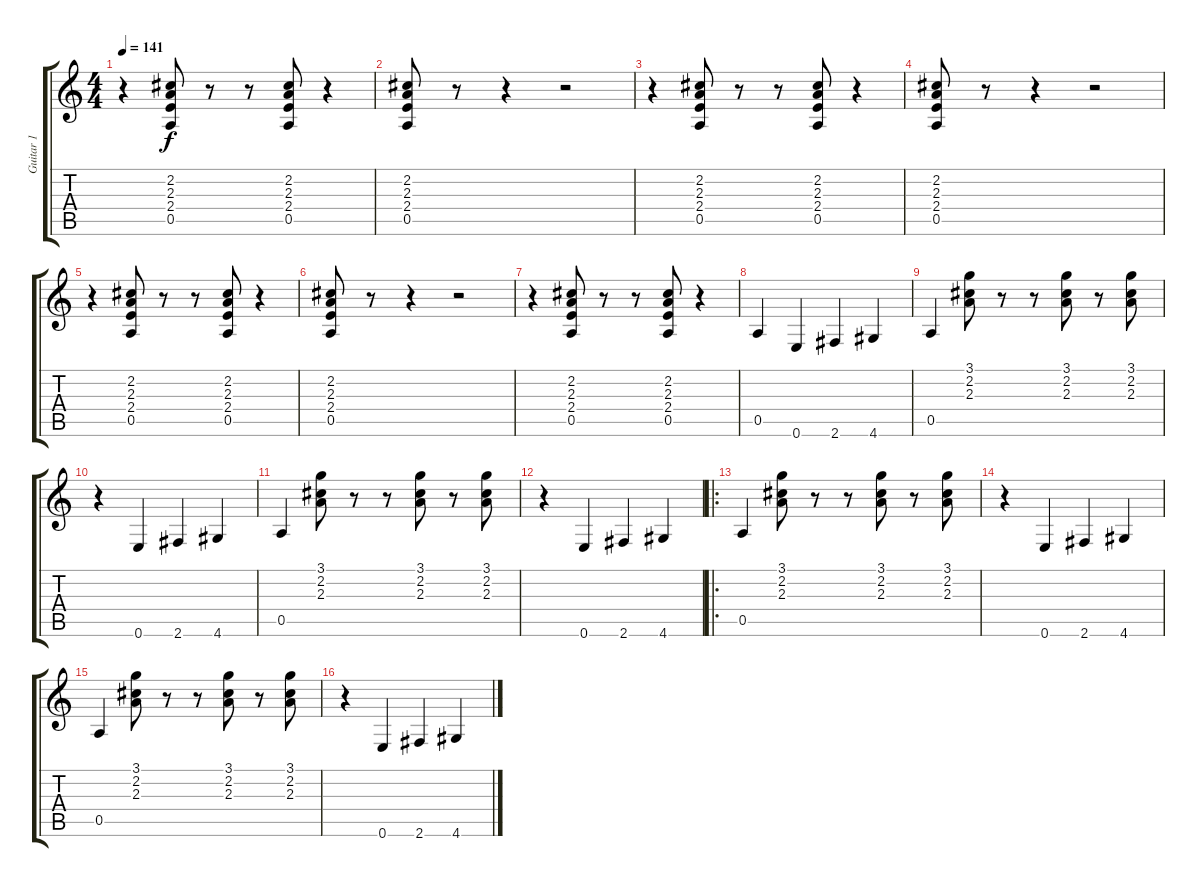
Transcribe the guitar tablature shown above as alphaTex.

\track ("Guitar 1" "Guitar 1") {instrument overdrivenguitar}
\staff {score tabs}
\tuning (E4 B3 G3 D3 A2 E2) {hide}
\ts (4 4)
\tempo 141
\clef g2
\ks c
r.4{dy f instrument overdrivenguitar} (2.2 2.3 2.4 0.5).8 r.8 r.8 (2.2 2.3 2.4 0.5).8 r.4 |
(2.2 2.3 2.4 0.5).8 r.8 r.4 r.2 |
r.4 (2.2 2.3 2.4 0.5).8 r.8 r.8 (2.2 2.3 2.4 0.5).8 r.4 |
(2.2 2.3 2.4 0.5).8 r.8 r.4 r.2 |
r.4 (2.2 2.3 2.4 0.5).8 r.8 r.8 (2.2 2.3 2.4 0.5).8 r.4 |
(2.2 2.3 2.4 0.5).8 r.8 r.4 r.2 |
r.4 (2.2 2.3 2.4 0.5).8 r.8 r.8 (2.2 2.3 2.4 0.5).8 r.4 |
0.5.4 0.6.4 2.6.4 4.6.4 |
0.5.4 (3.1 2.2 2.3).8 r.8 r.8 (3.1 2.2 2.3).8 r.8 (3.1 2.2 2.3).8 |
r.4 0.6.4 2.6.4 4.6.4 |
0.5.4 (3.1 2.2 2.3).8 r.8 r.8 (3.1 2.2 2.3).8 r.8 (3.1 2.2 2.3).8 |
r.4 0.6.4 2.6.4 4.6.4 |
\ro
0.5.4 (3.1 2.2 2.3).8 r.8 r.8 (3.1 2.2 2.3).8 r.8 (3.1 2.2 2.3).8 |
r.4 0.6.4 2.6.4 4.6.4 |
0.5.4 (3.1 2.2 2.3).8 r.8 r.8 (3.1 2.2 2.3).8 r.8 (3.1 2.2 2.3).8 |
r.4 0.6.4 2.6.4 4.6.4
